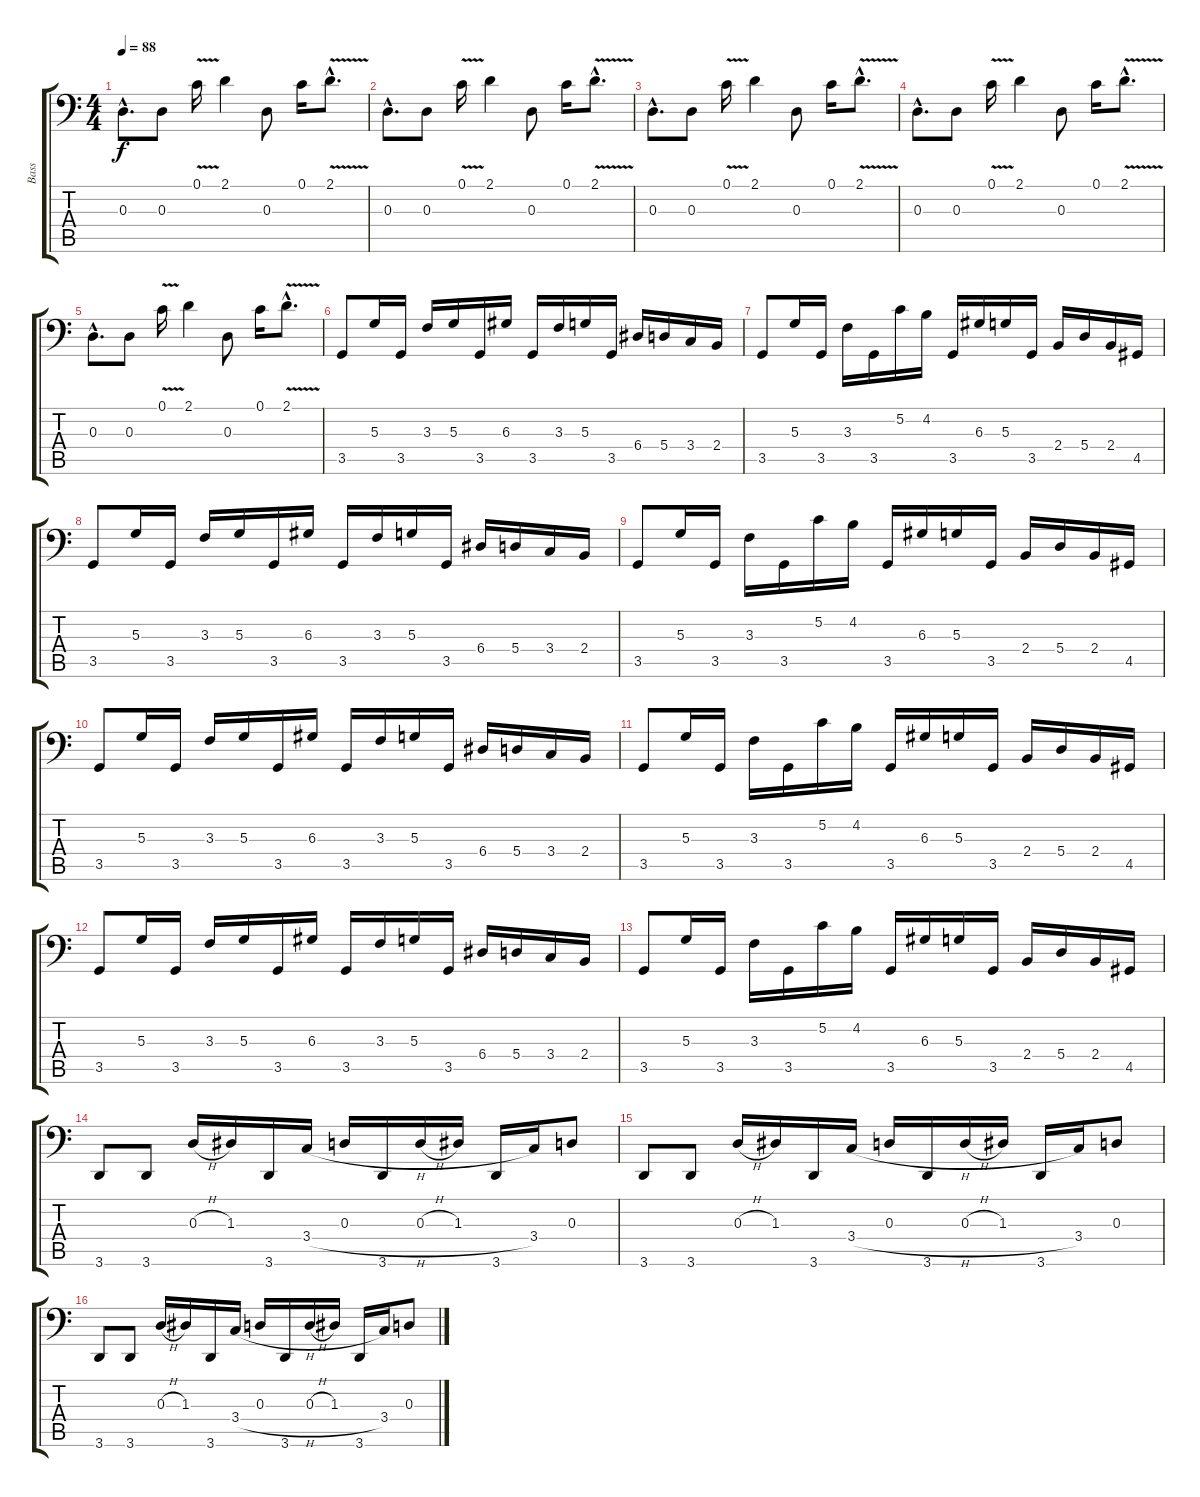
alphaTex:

\track ("Bass" "Bass") {instrument electricbassfinger}
\staff {score tabs}
\tuning (C3 G2 D2 A1 E1 B0) {hide}
\ts (4 4)
\tempo 88
\clef f4
\ks c
0.3{hac}.8{d dy f} 0.3.8 0.1{v}.16 2.1.4 0.3.8 0.1.16 2.1{v hac}.8{d} |
0.3{hac}.8{d} 0.3.8 0.1{v}.16 2.1.4 0.3.8 0.1.16 2.1{v hac}.8{d} |
0.3{hac}.8{d} 0.3.8 0.1{v}.16 2.1.4 0.3.8 0.1.16 2.1{v hac}.8{d} |
0.3{hac}.8{d} 0.3.8 0.1{v}.16 2.1.4 0.3.8 0.1.16 2.1{v hac}.8{d} |
0.3{hac}.8{d} 0.3.8 0.1{v}.16 2.1.4 0.3.8 0.1.16 2.1{v hac}.8{d} |
3.5.8 5.3.16 3.5.16 3.3.16 5.3.16 3.5.16 6.3.16 3.5.16 3.3.16 5.3.16 3.5.16 6.4.16 5.4.16 3.4.16 2.4.16 |
3.5.8 5.3.16 3.5.16 3.3.16 3.5.16 5.2.16 4.2.16 3.5.16 6.3.16 5.3.16 3.5.16 2.4.16 5.4.16 2.4.16 4.5.16 |
3.5.8 5.3.16 3.5.16 3.3.16 5.3.16 3.5.16 6.3.16 3.5.16 3.3.16 5.3.16 3.5.16 6.4.16 5.4.16 3.4.16 2.4.16 |
3.5.8 5.3.16 3.5.16 3.3.16 3.5.16 5.2.16 4.2.16 3.5.16 6.3.16 5.3.16 3.5.16 2.4.16 5.4.16 2.4.16 4.5.16 |
3.5.8 5.3.16 3.5.16 3.3.16 5.3.16 3.5.16 6.3.16 3.5.16 3.3.16 5.3.16 3.5.16 6.4.16 5.4.16 3.4.16 2.4.16 |
3.5.8 5.3.16 3.5.16 3.3.16 3.5.16 5.2.16 4.2.16 3.5.16 6.3.16 5.3.16 3.5.16 2.4.16 5.4.16 2.4.16 4.5.16 |
3.5.8 5.3.16 3.5.16 3.3.16 5.3.16 3.5.16 6.3.16 3.5.16 3.3.16 5.3.16 3.5.16 6.4.16 5.4.16 3.4.16 2.4.16 |
3.5.8 5.3.16 3.5.16 3.3.16 3.5.16 5.2.16 4.2.16 3.5.16 6.3.16 5.3.16 3.5.16 2.4.16 5.4.16 2.4.16 4.5.16 |
3.6.8 3.6.8 0.3{h}.16 1.3.16 3.6.16 3.4{h}.16 0.3.16 3.6.16 0.3{h}.16 1.3.16 3.6.16 3.4.16 0.3.8 |
3.6.8 3.6.8 0.3{h}.16 1.3.16 3.6.16 3.4{h}.16 0.3.16 3.6.16 0.3{h}.16 1.3.16 3.6.16 3.4.16 0.3.8 |
3.6.8 3.6.8 0.3{h}.16 1.3.16 3.6.16 3.4{h}.16 0.3.16 3.6.16 0.3{h}.16 1.3.16 3.6.16 3.4.16 0.3.8
